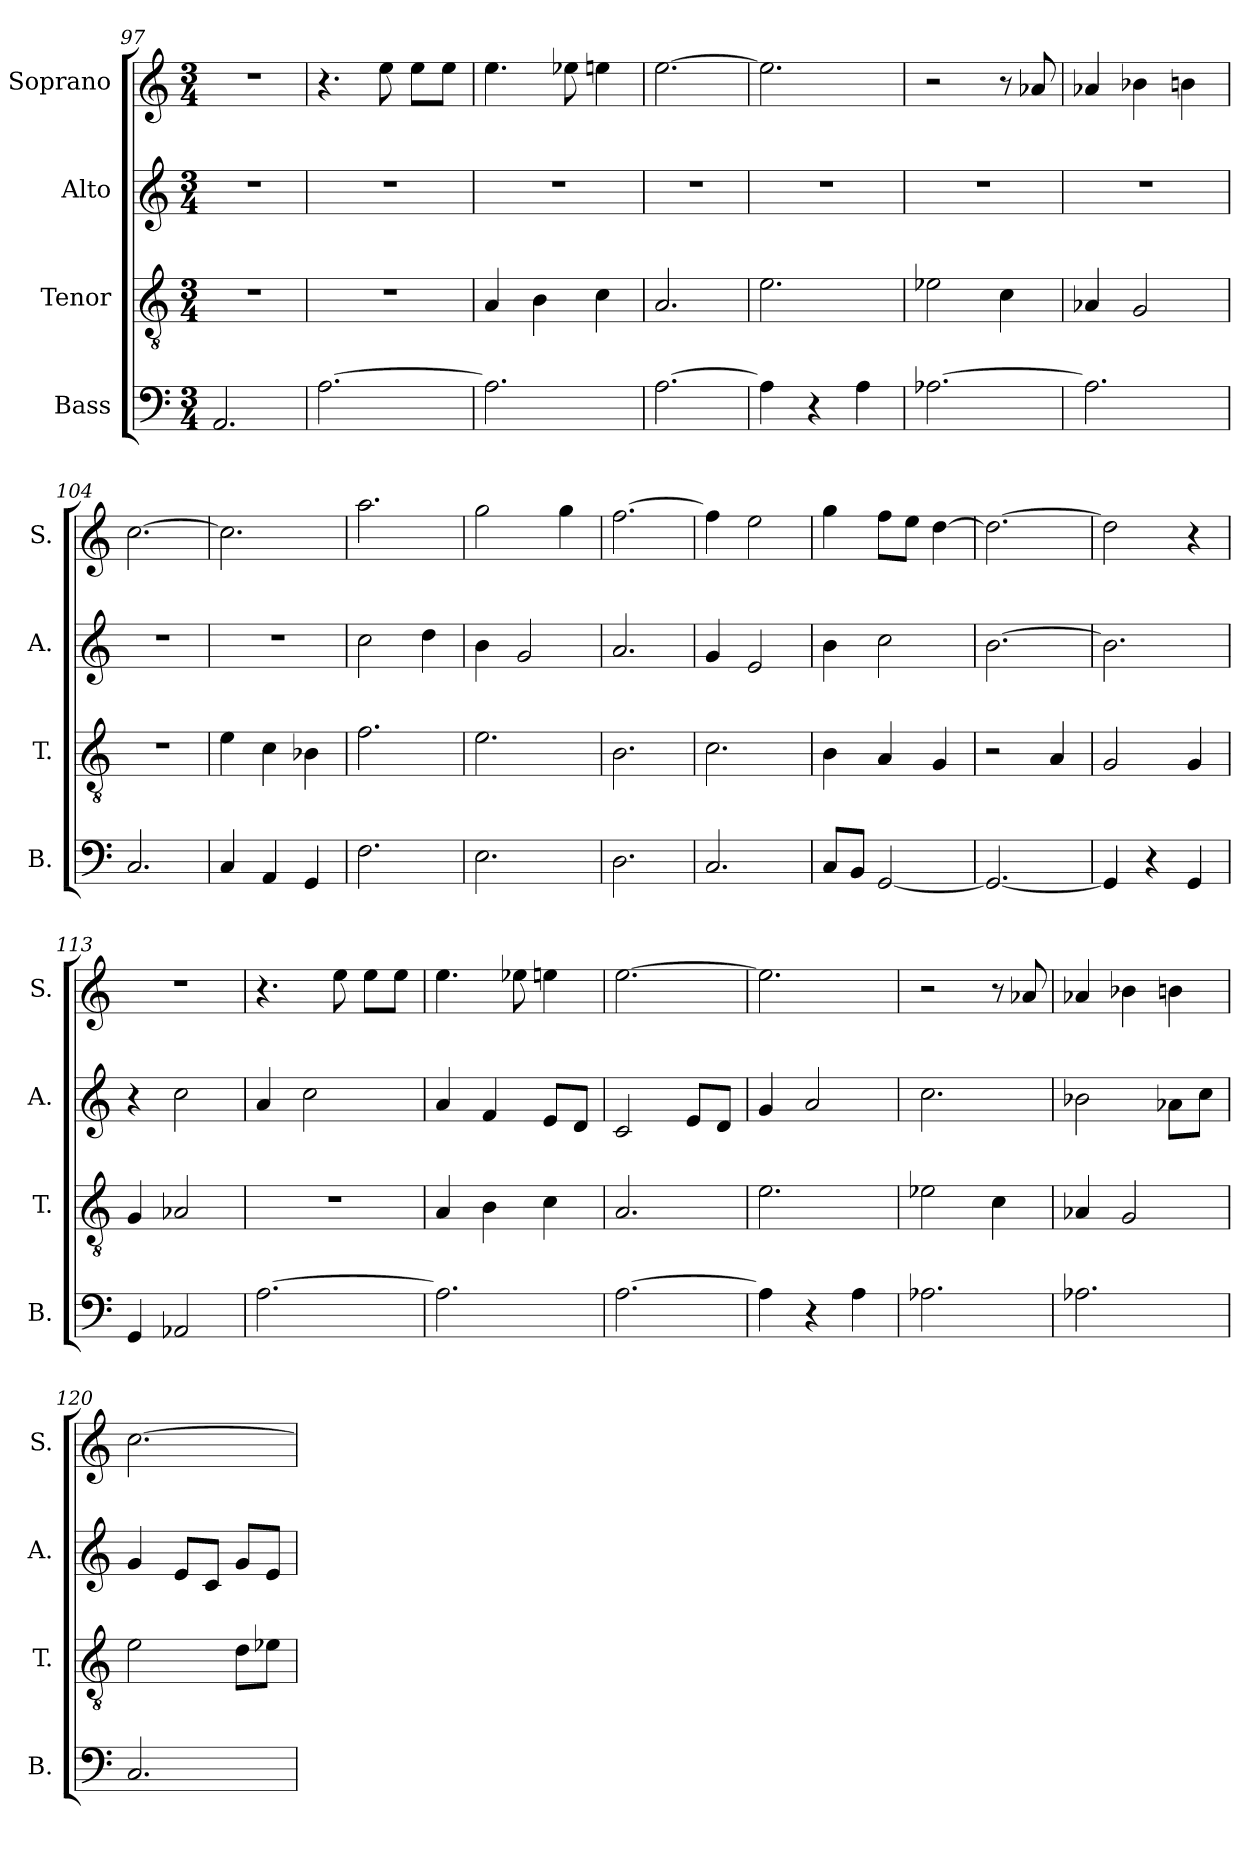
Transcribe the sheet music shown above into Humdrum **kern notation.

**kern	**kern	**kern	**kern
*part4	*part3	*part2	*part1
*staff4	*staff3	*staff2	*staff1
*I"Bass	*I"Tenor	*I"Alto	*I"Soprano
*I'B.	*I'T.	*I'A.	*I'S.
*clefF4	*clefGv2	*clefG2	*clefG2
*k[]	*k[]	*k[]	*k[]
*M3/4	*M3/4	*M3/4	*M3/4
=97	=97	=97	=97
2.AA/	2.r	2.r	2.r
=98	=98	=98	=98
[2.A\	2.r	2.r	4.r
.	.	.	8ee\
.	.	.	8ee\L
.	.	.	8ee\J
=99	=99	=99	=99
2.A\]	4A/	2.r	4.ee\
.	4B\	.	.
.	.	.	8ee-X\
.	4c\	.	4een\
=100	=100	=100	=100
[2.A\	2.A/	2.r	[2.ee\
=101	=101	=101	=101
4A\]	2.e\	2.r	2.ee\]
4r	.	.	.
4A\	.	.	.
!!LO:LB:g=z
=102	=102	=102	=102
[2.A-X\	2e-X\	2.r	2r
.	4c\	.	8r
.	.	.	8a-X/
=103	=103	=103	=103
2.A-\]	4A-X/	2.r	4a-X/
.	2G/	.	4b-X\
.	.	.	4bn\
=104	=104	=104	=104
2.C/	2.r	2.r	[2.cc\
=105	=105	=105	=105
4C/	4e\	2.r	2.cc\]
4AA/	4c\	.	.
4GG/	4B-X\	.	.
=106	=106	=106	=106
2.F\	2.f\	2cc\	2.aa\
.	.	4dd\	.
=107	=107	=107	=107
2.E\	2.e\	4b\	2gg\
.	.	2g/	.
.	.	.	4gg\
=108	=108	=108	=108
2.D\	2.B\	2.a/	[2.ff\
=109	=109	=109	=109
2.C/	2.c\	4g/	4ff\]
.	.	2e/	2ee\
=110	=110	=110	=110
8C/L	4B\	4b\	4gg\
8BB/J	.	.	.
[2GG/	4A/	2cc\	8ff\L
.	.	.	8ee\J
.	4G/	.	[4dd\
=111	=111	=111	=111
2.GG/_	2r	[2.b\	2.dd\_
.	4A/	.	.
=112	=112	=112	=112
4GG/]	2G/	2.b\]	2dd\]
4r	.	.	.
4GG/	4G/	.	4r
!!LO:PB:g=z
=113	=113	=113	=113
4GG/	4G/	4r	2.r
2AA-X/	2A-X/	2cc\	.
=114	=114	=114	=114
[2.A\	2.r	4a/	4.r
.	.	2cc\	.
.	.	.	8ee\
.	.	.	8ee\L
.	.	.	8ee\J
=115	=115	=115	=115
2.A\]	4A/	4a/	4.ee\
.	4B\	4f/	.
.	.	.	8ee-X\
.	4c\	8e/L	4een\
.	.	8d/J	.
=116	=116	=116	=116
[2.A\	2.A/	2c/	[2.ee\
.	.	8e/L	.
.	.	8d/J	.
=117	=117	=117	=117
4A\]	2.e\	4g/	2.ee\]
4r	.	2a/	.
4A\	.	.	.
=118	=118	=118	=118
2.A-X\	2e-X\	2.cc\	2r
.	4c\	.	8r
.	.	.	8a-X/
=119	=119	=119	=119
2.A-X\	4A-X/	2b-X\	4a-X/
.	2G/	.	4b-X\
.	.	8a-X\L	4bn\
.	.	8cc\J	.
=120	=120	=120	=120
2.C/	2e\	4g/	[2.cc\
.	.	8e/L	.
.	.	8c/J	.
.	8d\L	8g/L	.
.	8e-X\J	8e/J	.
=	=	=	=
*-	*-	*-	*-
